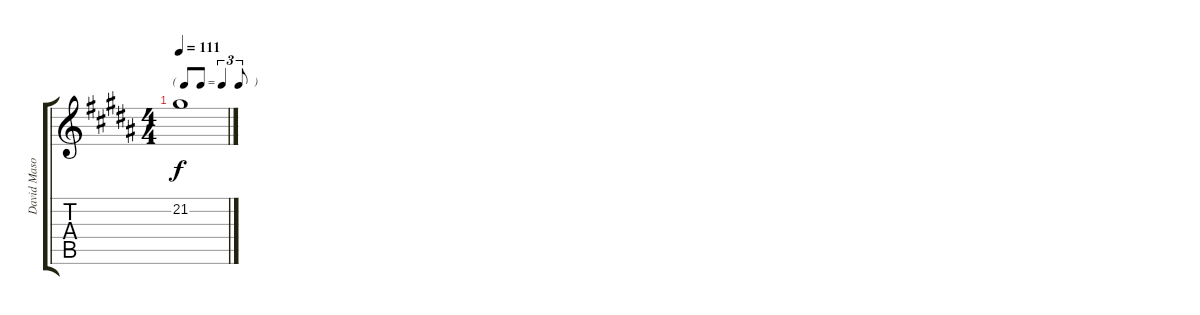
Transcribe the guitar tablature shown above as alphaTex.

\track ("David Mason - piccolo trumpet" "David Maso") {instrument piccolo}
\staff {score tabs}
\tuning (E4 B3 G3 D3 A2 E2) {hide}
\ts (4 4)
\tf triplet8th
\tempo 111
\clef g2
\ks b
21.2.1{dy f}
